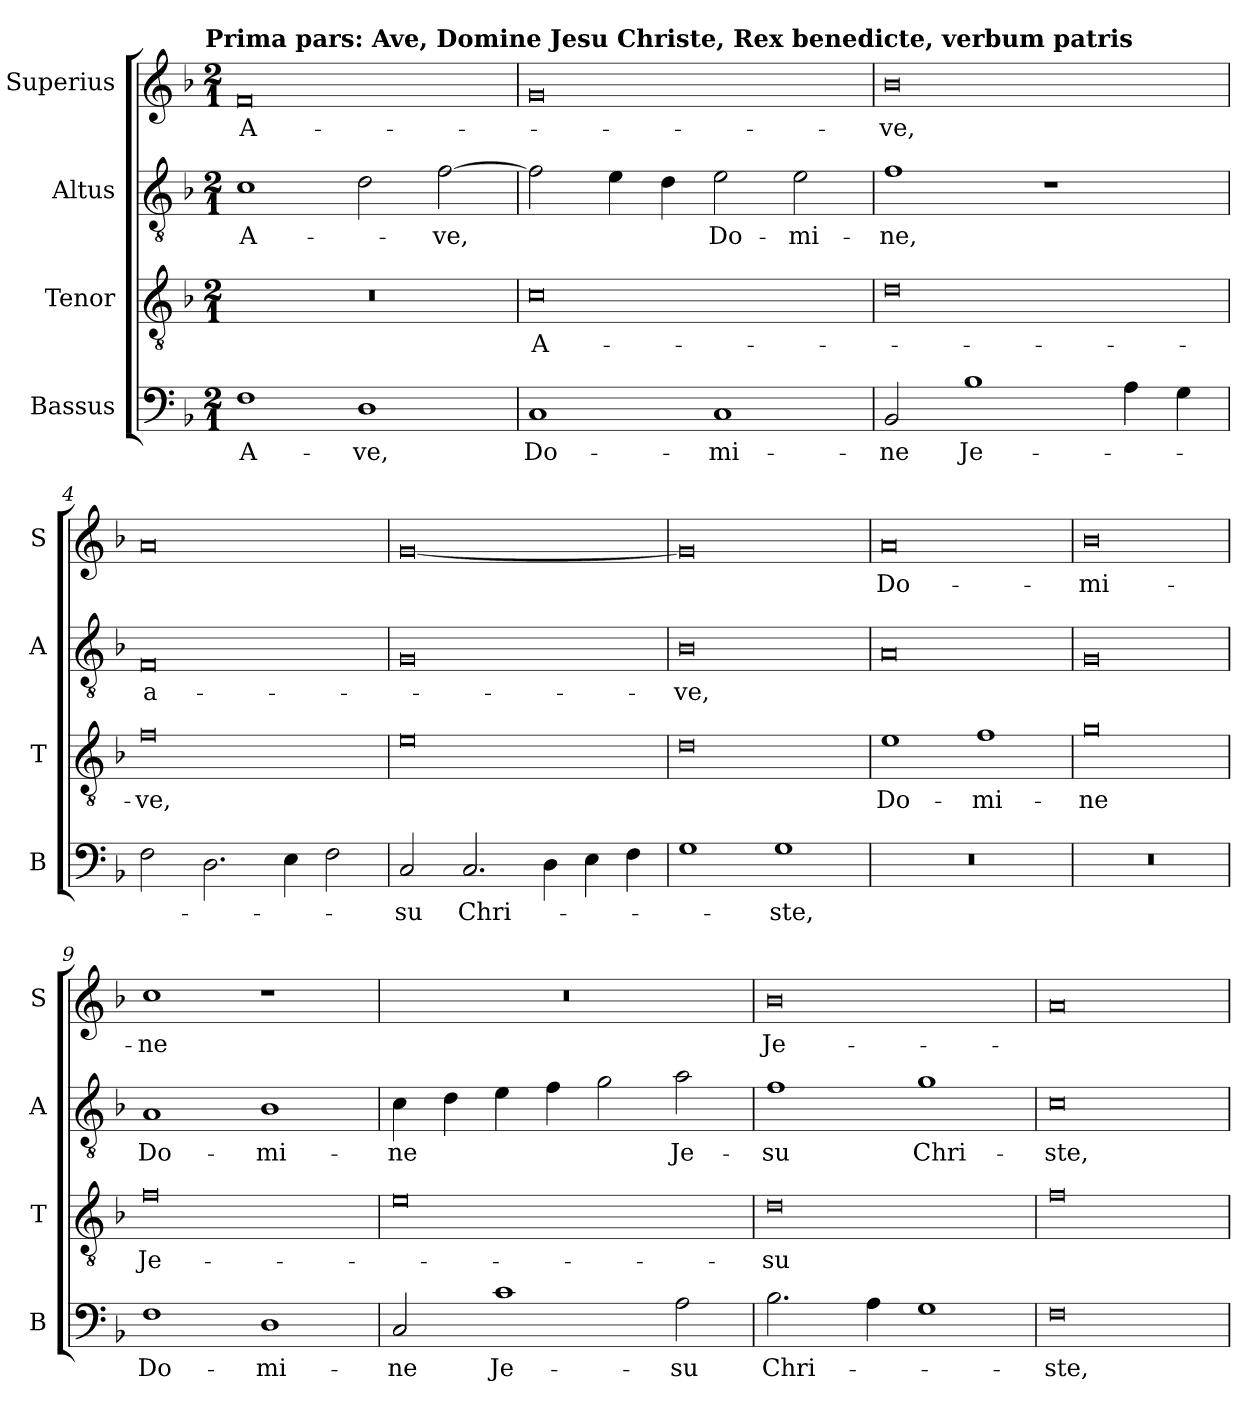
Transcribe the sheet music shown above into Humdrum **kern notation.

**kern	**text	**kern	**text	**kern	**text	**kern	**text
*part4	*part4	*part3	*part3	*part2	*part2	*part1	*part1
*staff4	*staff4	*staff3	*staff3	*staff2	*staff2	*staff1	*staff1
*I"Bassus	*	*I"Tenor	*	*I"Altus	*	*I"Superius	*
*I'B	*	*I'T	*	*I'A	*	*I'S	*
*clefF4	*	*clefGv2	*	*clefGv2	*	*clefG2	*
*k[b-]	*	*k[b-]	*	*k[b-]	*	*k[b-]	*
*F:	*	*F:	*	*F:	*	*F:	*
!!LO:TX:omd:t=Prima pars&colon; Ave, Domine Jesu Christe, Rex benedicte, verbum patris
*M2/1	*	*M2/1	*	*M2/1	*	*M2/1	*
=1	=1	=1	=1	=1	=1	=1	=1
1F	A-	0r	.	1c	A-	0f	A-
1D	-ve,	.	.	2d	.	.	.
.	.	.	.	[2f	-ve,	.	.
=2	=2	=2	=2	=2	=2	=2	=2
1C	Do-	0c	A-	2f]	.	0g	.
.	.	.	.	4e	.	.	.
.	.	.	.	4d	.	.	.
1C	-mi-	.	.	2e	Do-	.	.
.	.	.	.	2e	-mi-	.	.
=3	=3	=3	=3	=3	=3	=3	=3
2BB-	-ne	0d	.	1f	-ne,	0b-	-ve,
1B-	Je-	.	.	.	.	.	.
.	.	.	.	1r	.	.	.
4A	.	.	.	.	.	.	.
4G	.	.	.	.	.	.	.
=4	=4	=4	=4	=4	=4	=4	=4
2F	.	0f	-ve,	0F	a-	0a	.
2.D	.	.	.	.	.	.	.
4E	.	.	.	.	.	.	.
2F	.	.	.	.	.	.	.
=5	=5	=5	=5	=5	=5	=5	=5
2C	-su	0e	.	0G	.	[0g	.
2.C	Chri-	.	.	.	.	.	.
4D	.	.	.	.	.	.	.
4E	.	.	.	.	.	.	.
4F	.	.	.	.	.	.	.
=6	=6	=6	=6	=6	=6	=6	=6
1G	.	0d	.	0B-	-ve,	0g]	.
1G	-ste,	.	.	.	.	.	.
=7	=7	=7	=7	=7	=7	=7	=7
0r	.	1e	Do-	0A	.	0a	Do-
.	.	1f	-mi-	.	.	.	.
=8	=8	=8	=8	=8	=8	=8	=8
0r	.	0g	-ne	0G	.	0b-	-mi-
=9	=9	=9	=9	=9	=9	=9	=9
1F	Do-	0f	Je-	1A	Do-	1cc	-ne
1D	-mi-	.	.	1B-	-mi-	1r	.
=10	=10	=10	=10	=10	=10	=10	=10
2C	-ne	0e	.	4c	-ne	0r	.
.	.	.	.	4d	.	.	.
1c	Je-	.	.	4e	.	.	.
.	.	.	.	4f	.	.	.
.	.	.	.	2g	.	.	.
2A	-su	.	.	2a	Je-	.	.
=11	=11	=11	=11	=11	=11	=11	=11
2.B-	Chri-	0d	-su	1f	-su	0b-	Je-
4A	.	.	.	.	.	.	.
1G	.	.	.	1g	Chri-	.	.
=12	=12	=12	=12	=12	=12	=12	=12
0F	-ste,	0f	.	0c	-ste,	0a	.
=	=	=	=	=	=	=	=
*-	*-	*-	*-	*-	*-	*-	*-
